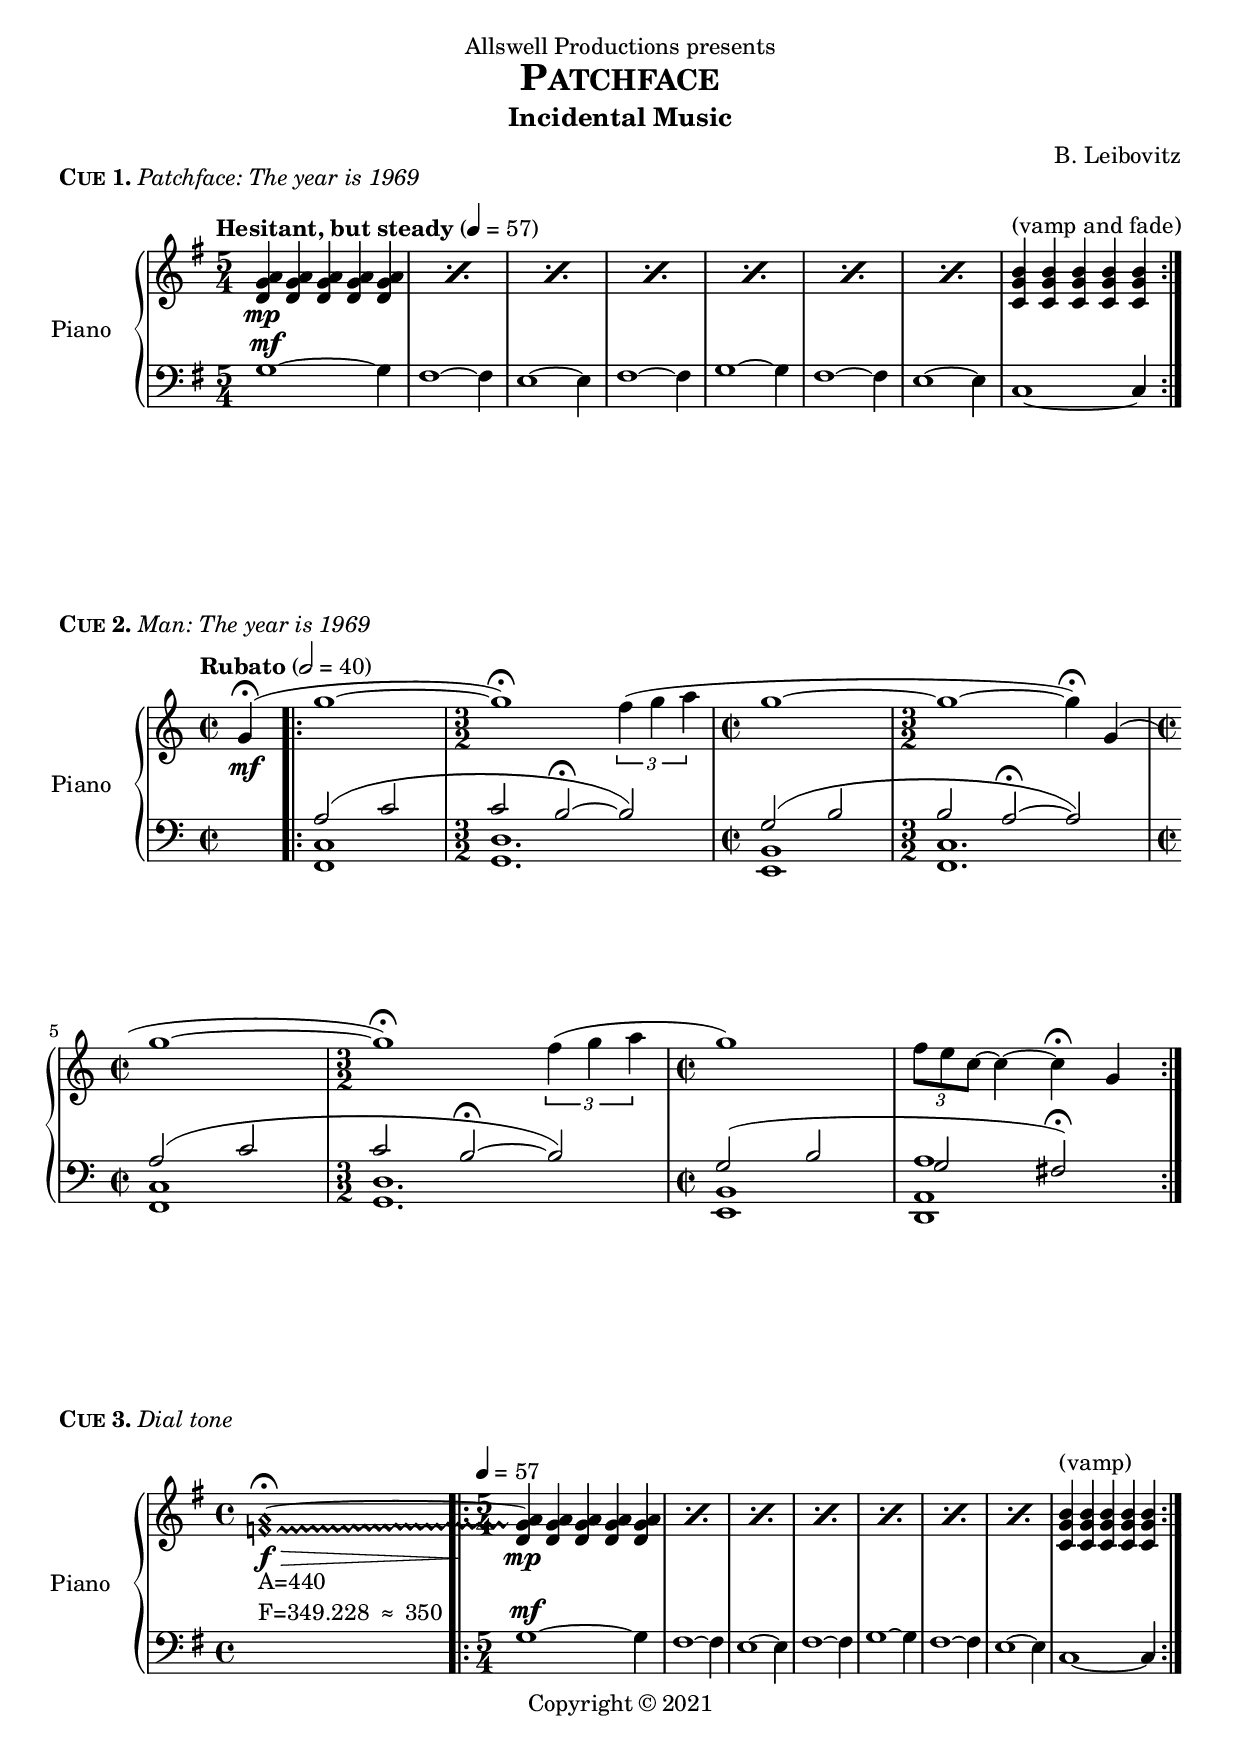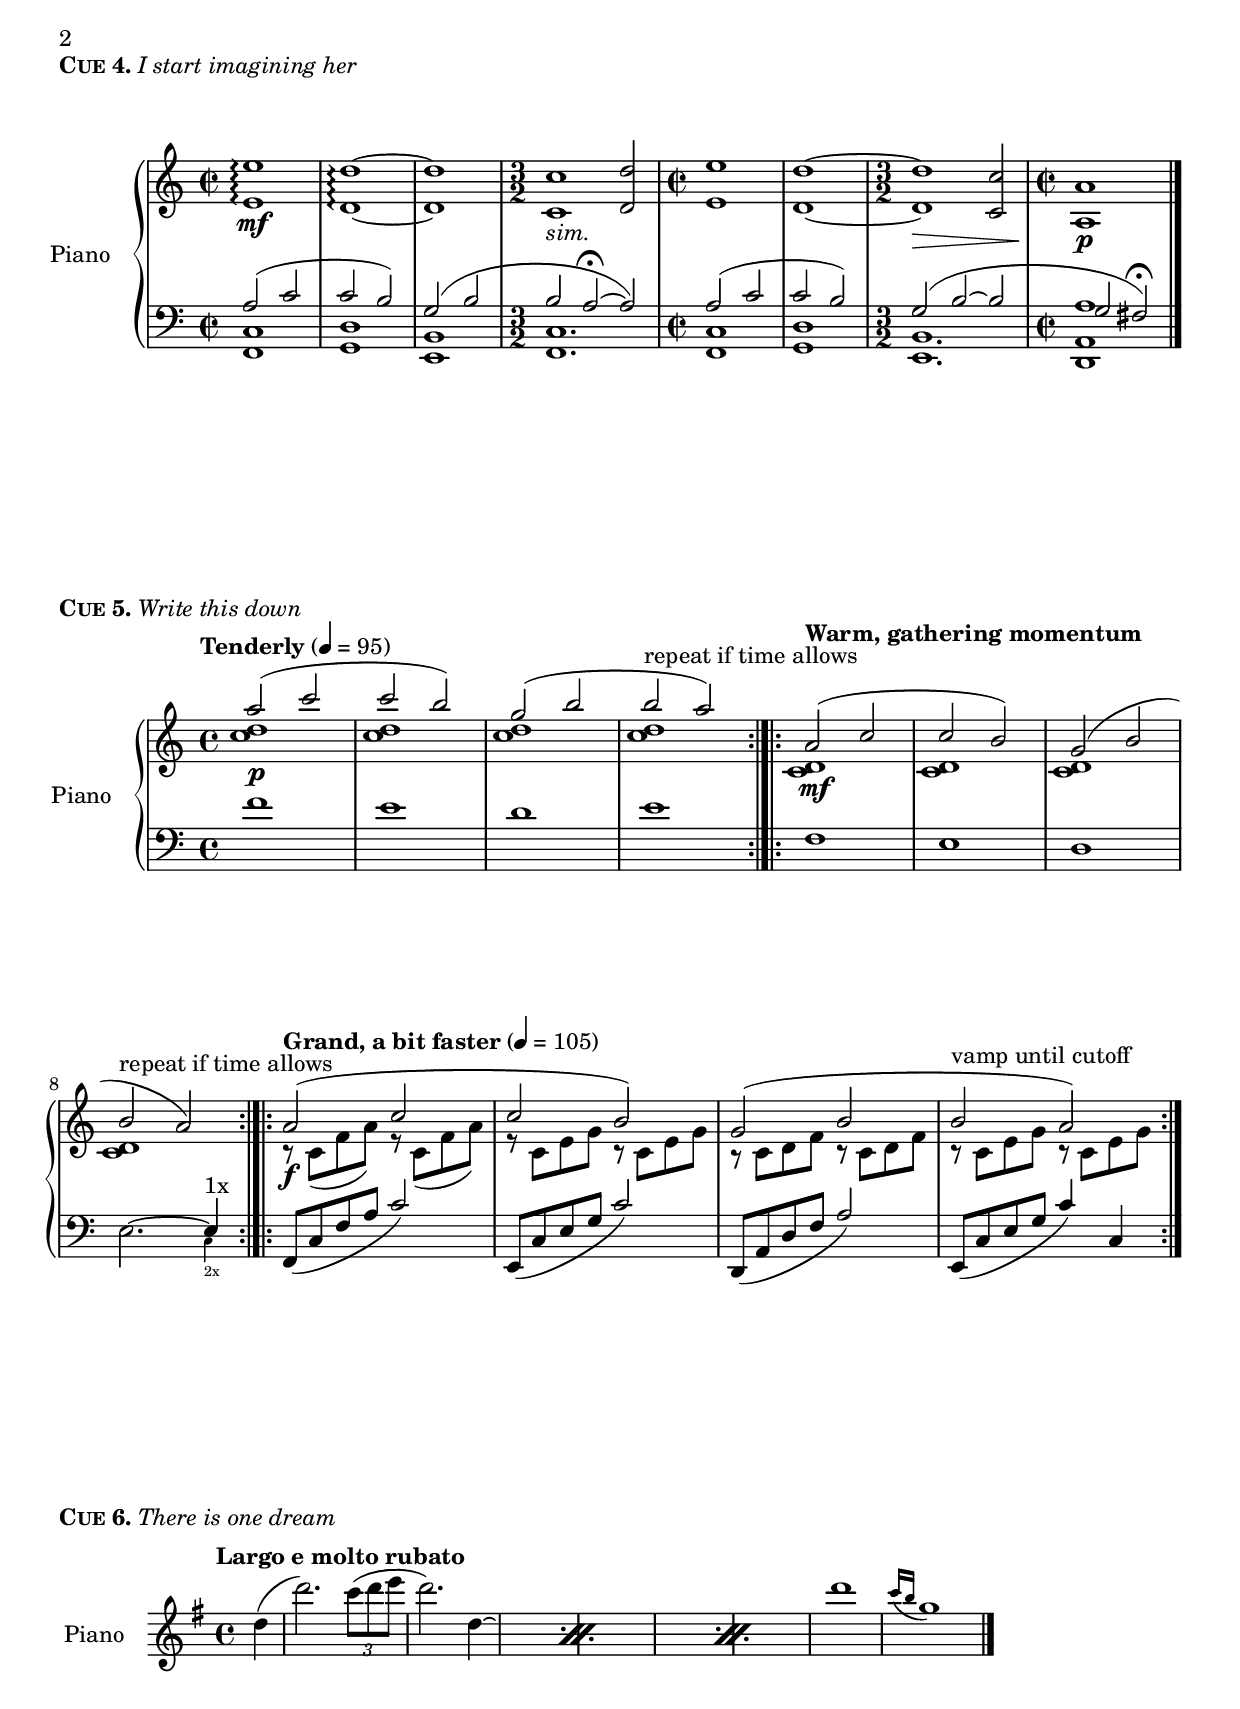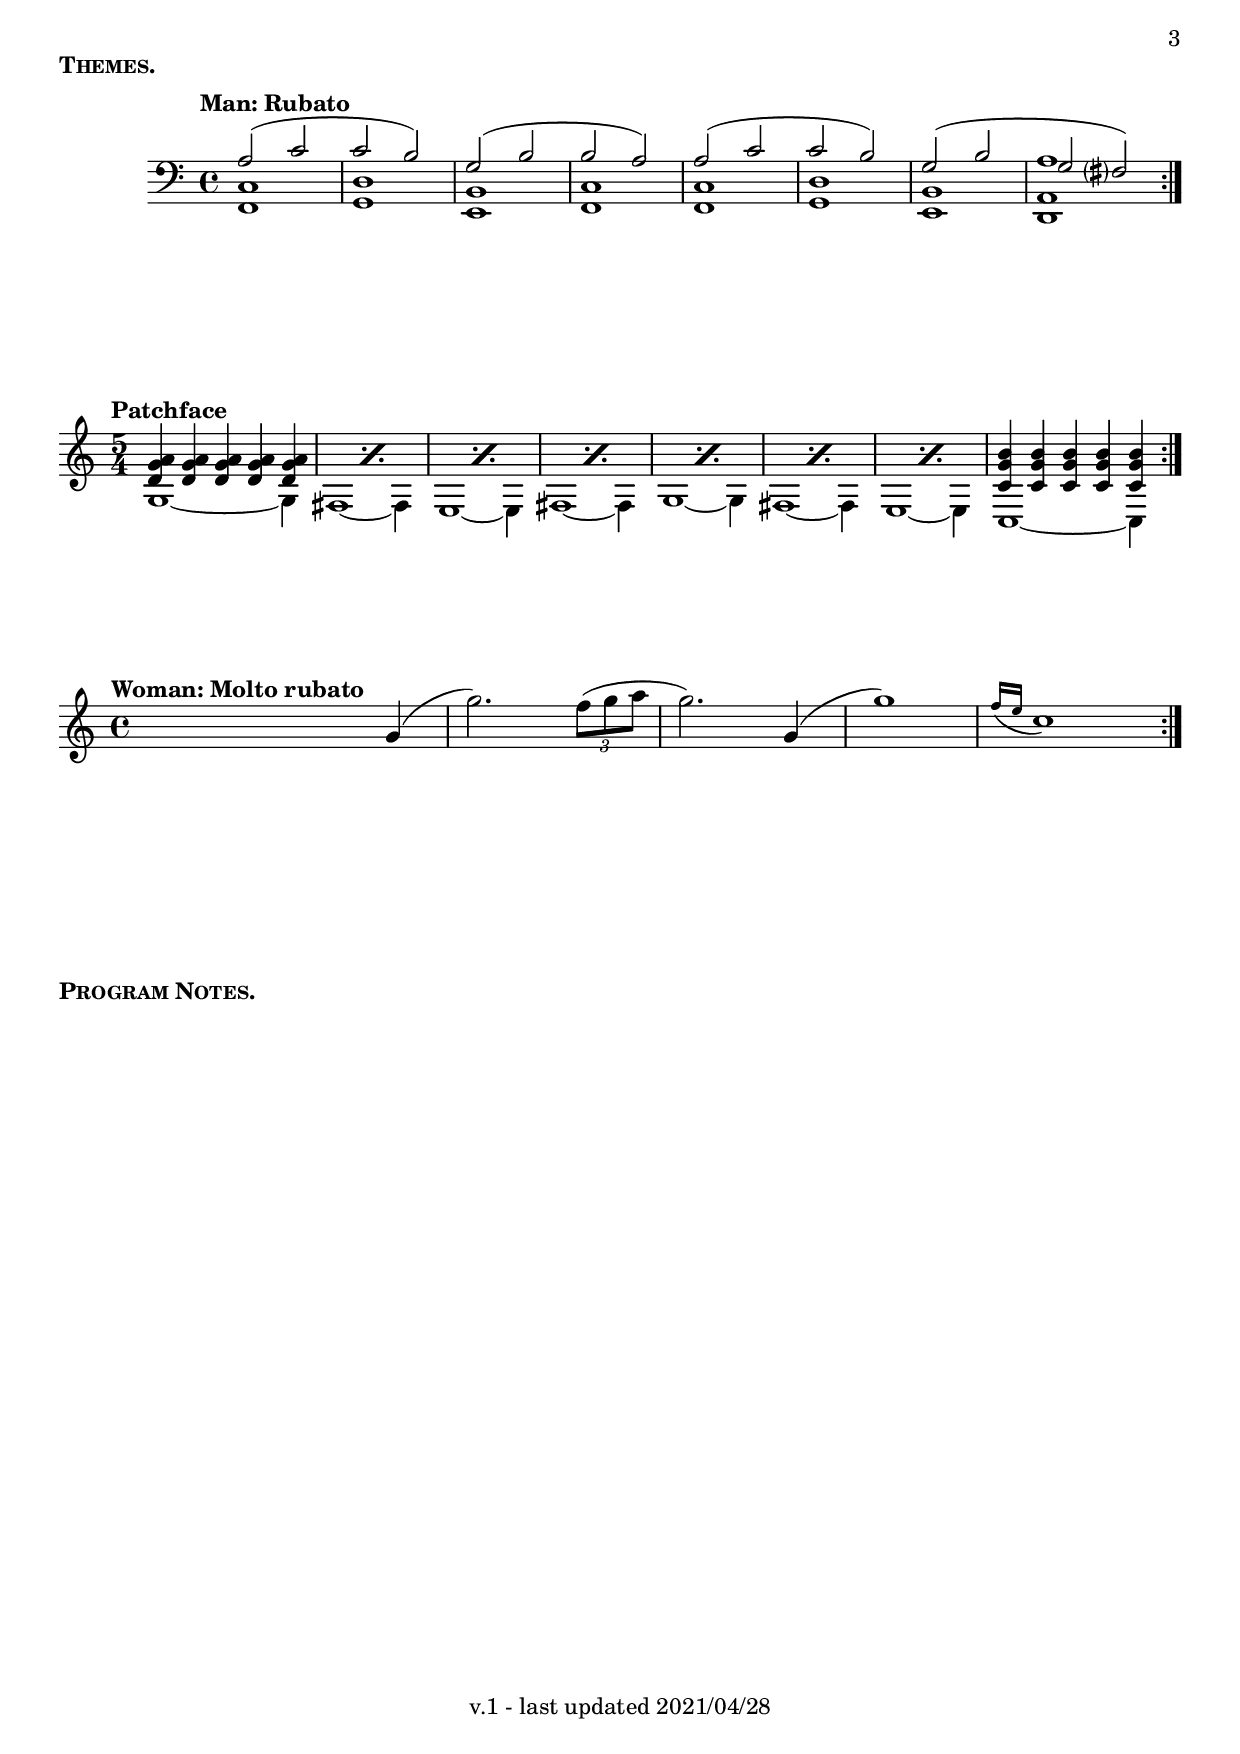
\header {
  dedication = "Allswell Productions presents"
  title = \markup { \bold \caps Patchface }
  subtitle = "Incidental Music"
  composer = "B. Leibovitz"
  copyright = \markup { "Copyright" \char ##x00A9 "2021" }
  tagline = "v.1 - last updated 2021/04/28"
}
% ---------- CUE 01 ----------
cueIupper = \relative c' {
  \clef treble
  \key g \major
  \time 5/4
  \tempo "Hesitant, but steady" 4 = 57
  \repeat percent 7 {<d g a>4\mp <d g a> <d g a> <d g a> <d g a>} <c g' b>^"(vamp and fade)" <c g' b> <c g' b> <c g' b> <c g' b> \bar ":|."
}
cueIlower = \relative c' {
  \clef bass
  \key g \major
  \time 5/4
  g1~^\mf g4 fis1~ fis4 e1~ e4 fis1~ fis4 g1~ g4 fis1~ fis4 e1~ e4 c1~ c4
}
\score {
  \header {
    piece = \markup { \bold \caps { Cue 1. } \italic { Patchface: The year is 1969 } }
  }
  \new PianoStaff <<
    \set PianoStaff.instrumentName = #"Piano  "
    \new Staff = "upper" \cueIupper
    \new Staff = "lower" \cueIlower
  >>
  \layout { }
  \midi { }
}
% ---------- CUE 02 ----------
cueIIupper = \relative c'' {
  \clef treble
  \key c \major
  \time 2/2
  \tempo "Rubato" 2 = 40
  \partial 4
  g4\fermata \mf(\bar ".|:" | g'1~ \time 3/2 g\fermata) \tuplet 3/2 { f4( g a } | \time 2/2 g1 ~ | \time 3/2 g ~ g4\fermata) g,( | \time 2/2 g'1~ \time 3/2 g\fermata) \tuplet 3/2 { f4( g a } | \time 2/2 g1) \tuplet 3/2 { f8 e c~ } c4~ c4\fermata g \bar ":|."
}
cueIIlower = \relative c {
  \clef bass
  \key c \major
  \time 2/2
  \partial 4
  s4 \bar ".|:" << { a'2( c \time 3/2 c b~\fermata b) \time 2/2 g( b \time 3/2 b a~\fermata a) \time 2/2 a( c \time 3/2  c b~\fermata b) \time 2/2 g( b g fis\fermata) \bar ":|." } \\
    { <<f,1 c'>> <g d'>1. <e b'>1 <f c'>1. <f c'>1 <g d'>1. <e b'>1 <d a' a'> } >>
}
\score {
  \header {
    piece = \markup { \bold \caps { Cue 2. } \italic { Man: The year is 1969 } }
  }
  \new PianoStaff <<
    \set PianoStaff.instrumentName = #"Piano  "
    \new Staff = "upper" \cueIIupper
    \new Staff = "lower" \cueIIlower
  >>
  \layout { }
  \midi { }
}
% ---------- CUE 03 ----------
cueIIIupper = \relative c' {
  \clef treble
  \key g \major
  \time 4/4
  \textLengthOn
  \once \override NoteHead.style = #'harmonic
  \once \override Glissando.style = #'trill
  \set glissandoMap = #'((0 . 1))
  <f a>1_\markup { \left-column { "A=440" \line { "F=349.228" \char ##x2248 "350" } } }\f \> ~ \fermata \glissando \bar ".|:"  \textLengthOff
  \time 5/4 \tempo 4 = 57
  \repeat percent 7 {<d g a>4\mp <d g a> <d g a> <d g a> <d g a>} <c g' b>^"(vamp)" <c g' b> <c g' b> <c g' b> <c g' b> \bar ":|."
}
cueIIIlower = \relative c' {
  \clef bass
  \key g \major
  \time 4/4 s1
  \time 5/4
  g1~^\mf g4 fis1~ fis4 e1~ e4 fis1~ fis4 g1~ g4 fis1~ fis4 e1~ e4 c1~ c4
}
\score {
  \header {
    piece = \markup { \bold \caps { Cue 3. } \italic { Dial tone } }
  }
  \new PianoStaff <<
    \set PianoStaff.instrumentName = #"Piano  "
    \new Staff = "upper" \cueIIIupper
    \new Staff = "lower" \cueIIIlower
  >>
  \layout { }
  \midi { }
}
% ---------- CUE 04 ----------
cueIVupper = \relative c' {
  \clef treble
  \key c \major
  \time 2/2
  <e e'>1\arpeggio\mf <d d'>\arpeggio ~ <d d'> \time 3/2 <c c'>_\markup { \italic { sim. } } <d d'>2 \time 2/2 <e e'>1 <d d'> ~ \time 3/2 <d d'>\> <c c'>2 \time 2/2 <a a'>1\!\p \bar "|."
}
cueIVlower = \relative c {
  \clef bass
  \key c \major
  \time 2/2
  << { a'2( c c b) g( b \time 3/2 b a~\fermata a) \time 2/2 a( c c b) \time 3/2 g( b ~ b \time 2/2 g fis\fermata) \bar "|." } \\
    { <<f,1 c'>> <g d'> <e b'> <f c'>1. <f c'>1 <g d'> <e b'>1. <d a' a'>1 } >>
}
\score {
  \header {
    piece = \markup { \bold \caps { Cue 4. } \italic { I start imagining her } }
  }
  \new PianoStaff <<
    \set PianoStaff.instrumentName = #"Piano  "
    \new Staff = "upper" \cueIVupper
    \new Staff = "lower" \cueIVlower
  >>
  \layout { }
  \midi { }
}
% ---------- CUE 05 ----------
cueVupper = \relative c''' {
  \clef treble
  \tempo "Tenderly" 4 = 95 << { a2( c c b) g( b b^"repeat if time allows" a) \bar ":|.|:" \tempo "Warm, gathering momentum" a,( c c b) g( b b^"repeat if time allows" a) \bar ":|.|:" \tempo "Grand, a bit faster" 4 = 105 a( c c b) g( b b^"vamp until cutoff" a) \bar ":|." } \\
    { <c d>1\p \repeat unfold 3 { <c d> } <c, d>\mf \repeat unfold 3 { <c d> } r8\f c( f a) r8 c,( f a) \repeat unfold 2 { r c, e g } \repeat unfold 2 { r c, d f } \repeat unfold 2 { r c e g } } >>
}
cueVlower = \relative c' {
  \clef bass
  f1 e d e f, e d e2. ~ << { \stemUp e4^"1x" } \new CueVoice { \stemDown c4_"2x" } >> f,8( c' f a c2) e,,8( c' e g c2) d,,8( a' d f a2) e,8( c' e g c4) c,
}
\score {
  \header {
    piece = \markup { \bold \caps { Cue 5. } \italic { Write this down } }
  }
  \new PianoStaff <<
    \set PianoStaff.instrumentName = #"Piano  "
    \new Staff = "upper" \cueVupper
    \new Staff = "lower" \cueVlower
  >>
  \layout { }
  \midi { }
}
% ---------- CUE 06 ----------
cueVI = \transpose g d' {
  \relative c'' {
    \partial 4
    \key c \major
    \tempo "Largo e molto rubato"
      g4( \repeat percent 3 { g'2.) \tuplet 3/2 { f8( g a } g2.) g,4\laissezVibrer } g'1 \acciaccatura { f16 e } c1 \bar "|."
  }
}
\score {
  \header {
    piece = \markup { \bold \caps { Cue 6. } \italic { There is one dream } }
  }
  \new PianoStaff <<
    \set PianoStaff.instrumentName = #"Piano  "
    \new Staff = "upper" \cueVI
    %\new Staff = "lower" \cueVlower
  >>
  \layout { }
  \midi { }
}
% ---------- THEMES ----------
\pageBreak
\score {
  \relative c {
    \override Staff.TimeSignature.break-visibility =##( #f #t #t )
    \set Staff.explicitClefVisibility = #end-of-line-invisible
    \clef bass
    \tempo "Man: Rubato"
    << { a'2( c c b) g( b b a) a( c c b) g( b g fis?) \bar ":|." \break } \\
    { <<f,1 c'>> <g d'> <e b'> <<f c'>> <<f, c'>> <<g d'>> <e, b'> <d a' a'> } >>
    \tempo "Patchface"
    \time 5/4
    \clef treble
    << { \repeat percent 7 {<d'' g a>4 <d g a> <d g a> <d g a> <d g a>} <c g' b> <c g' b> <c g' b> <c g' b> <c g' b> \bar ":|." \break } \\
    { g1~ g4 fis1~ fis4 e1~ e4 fis1~ fis4 g1~ g4 fis1~ fis4 e1~ e4 c1~ c4 } >>
    \tempo "Woman: Molto rubato"
    \time 4/4
    s2. g''4( g'2.) \tuplet 3/2 { f8( g a } g2.) g,4( g'1) \acciaccatura { f16 e } c1 \bar ":|."
  }

  \layout {
    \context {
    \Score
    \omit BarNumber
    }
  }
  \header {
    piece = \markup { \bold \caps Themes. }
  }
  \midi {}
}
% ---------- NOTES ----------
\markup { \bold \caps { Program Notes. } }